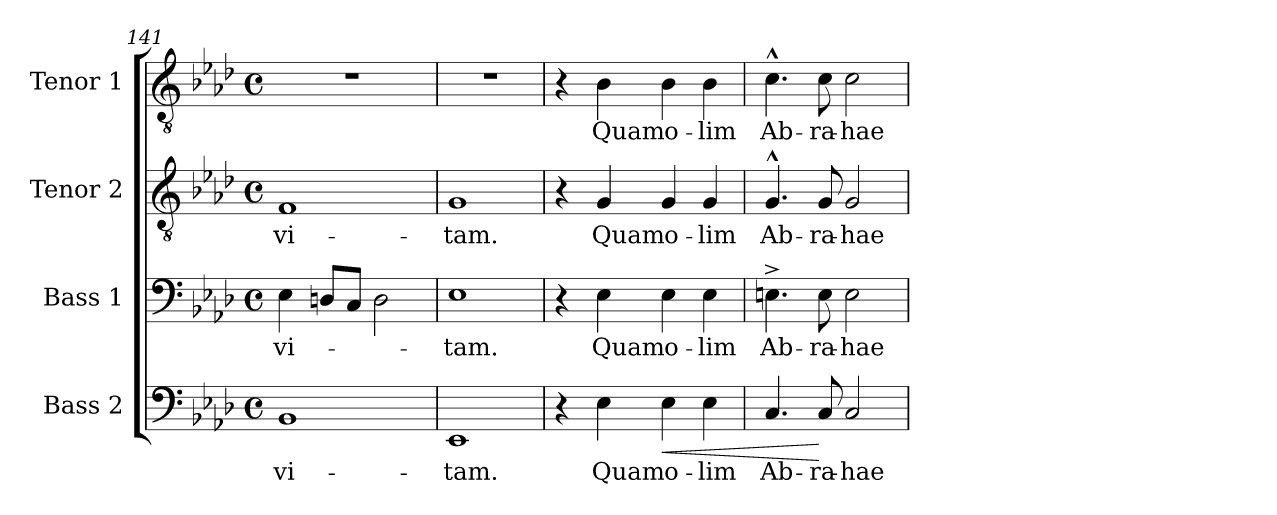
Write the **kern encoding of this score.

**kern	**text	**dynam	**kern	**text	**kern	**text	**kern	**text
*part4	*part4	*part4	*part3	*part3	*part2	*part2	*part1	*part1
*staff4	*staff4	*staff4	*staff3	*staff3	*staff2	*staff2	*staff1	*staff1
*I"Bass 2	*	*	*I"Bass 1	*	*I"Tenor 2	*	*I"Tenor 1	*
*I'B. 2	*	*	*I'B. 1	*	*I'T. 2	*	*I'T. 1	*
*clefF4	*	*	*clefF4	*	*clefGv2	*	*clefGv2	*
*k[b-e-a-d-]	*	*	*k[b-e-a-d-]	*	*k[b-e-a-d-]	*	*k[b-e-a-d-]	*
*A-:	*	*	*A-:	*	*A-:	*	*A-:	*
*M4/4	*	*	*M4/4	*	*M4/4	*	*M4/4	*
*met(c)	*	*	*met(c)	*	*met(c)	*	*met(c)	*
=141	=141	=141	=141	=141	=141	=141	=141	=141
!	!LO:LY:b	!	!	!LO:LY:b	!	!LO:LY:b	!	!
1BB-	vi-	.	4E-\	vi-	1F	vi-	1r	.
.	.	.	8Dn/L	.	.	.	.	.
.	.	.	8C/J	.	.	.	.	.
.	.	.	2D\	.	.	.	.	.
=142	=142	=142	=142	=142	=142	=142	=142	=142
!	!LO:LY:b	!	!	!LO:LY:b	!	!LO:LY:b	!	!
1EE-	-tam.	.	1E-	-tam.	1G	-tam.	1r	.
=143	=143	=143	=143	=143	=143	=143	=143	=143
4r	.	.	4r	.	4r	.	4r	.
!	!LO:LY:b	!	!	!LO:LY:b	!	!LO:LY:b	!	!LO:LY:b
4E-\	Quam	.	4E-\	Quam	4G/	Quam	4B-\	Quam
!	!LO:LY:b	!LO:HP:b	!	!LO:LY:b	!	!LO:LY:b	!	!LO:LY:b
4E-\	o-	<	4E-\	o-	4G/	o-	4B-\	o-
!	!LO:LY:b	!	!	!LO:LY:b	!	!LO:LY:b	!	!LO:LY:b
4E-\	-lim	.	4E-\	-lim	4G/	-lim	4B-\	-lim
=144	=144	=144	=144	=144	=144	=144	=144	=144
!	!LO:LY:b	!	!	!LO:LY:b	!	!LO:LY:b	!	!LO:LY:b
4.C/	Ab-	.	4.En^>\	Ab-	4.G^^>/	Ab-	4.c^^>\	Ab-
!	!LO:LY:b	!	!	!LO:LY:b	!	!LO:LY:b	!	!LO:LY:b
8C/	-ra-	[	8E\	-ra-	8G/	-ra-	8c\	-ra-
!	!LO:LY:b	!	!	!LO:LY:b	!	!LO:LY:b	!	!LO:LY:b
2C/	-hae	.	2E\	-hae	2G/	-hae	2c\	-hae
=	=	=	=	=	=	=	=	=
*-	*-	*-	*-	*-	*-	*-	*-	*-
